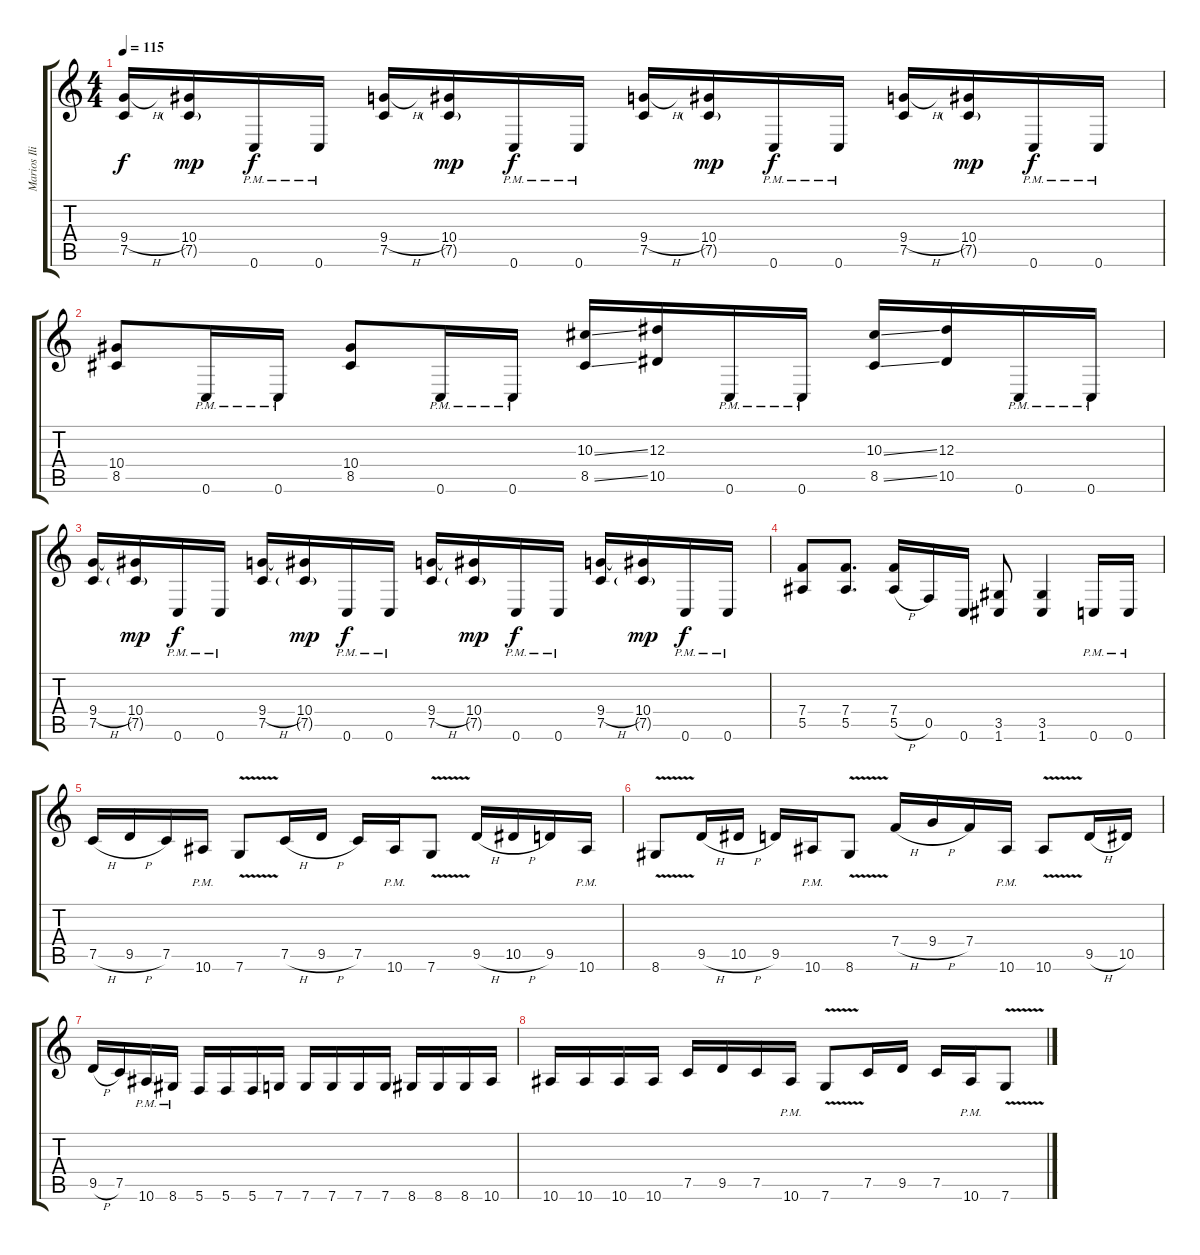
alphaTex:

\track ("Marios Iliopoulos (Guitar Since 2000)" "Marios Ili") {instrument distortionguitar}
\staff {score tabs}
\tuning (C4 G3 Eb3 Bb2 F2 C2) {hide}
\ts (4 4)
\tempo 115
\clef g2
\ks c
(9.4{h} 7.5).16{dy f} (10.4 7.5{g}).16{dy mp} 0.6{pm}.16{dy f} 0.6{pm}.16 (9.4{h} 7.5).16 (10.4 7.5{g}).16{dy mp} 0.6{pm}.16{dy f} 0.6{pm}.16 (9.4{h} 7.5).16 (10.4 7.5{g}).16{dy mp} 0.6{pm}.16{dy f} 0.6{pm}.16 (9.4{h} 7.5).16 (10.4 7.5{g}).16{dy mp} 0.6{pm}.16{dy f} 0.6{pm}.16 |
(10.4 8.5).8 0.6{pm}.16 0.6{pm}.16 (10.4 8.5).8 0.6{pm}.16 0.6{pm}.16 (10.3{ss} 8.5{ss}).16 (12.3 10.5).16 0.6{pm}.16 0.6{pm}.16 (10.3{ss} 8.5{ss}).16 (12.3 10.5).16 0.6{pm}.16 0.6{pm}.16 |
(9.4{h} 7.5).16 (10.4 7.5{g}).16{dy mp} 0.6{pm}.16{dy f} 0.6{pm}.16 (9.4{h} 7.5).16 (10.4 7.5{g}).16{dy mp} 0.6{pm}.16{dy f} 0.6{pm}.16 (9.4{h} 7.5).16 (10.4 7.5{g}).16{dy mp} 0.6{pm}.16{dy f} 0.6{pm}.16 (9.4{h} 7.5).16 (10.4 7.5{g}).16{dy mp} 0.6{pm}.16{dy f} 0.6{pm}.16 |
(7.4 5.5).8 (7.4 5.5).8{d} (7.4 5.5{h}).16 0.5.16 0.6.16 (3.5 1.6).8 (3.5 1.6).4 0.6{pm}.16 0.6{pm}.16 |
7.5{h}.16 9.5{h}.16 7.5.16 10.6{pm}.16 7.6{v}.8 7.5{h}.16 9.5{h}.16 7.5.16 10.6{pm}.16 7.6{v}.8 9.5{h}.16 10.5{h}.16 9.5.16 10.6{pm}.16 |
8.6{v}.8 9.5{h}.16 10.5{h}.16 9.5.16 10.6{pm}.16 8.6{v}.8 7.4{h}.16 9.4{h}.16 7.4.16 10.6{pm}.16 10.6{v}.8 9.5{h}.16 10.5.16 |
9.5{h}.16 7.5.16 10.6{pm}.16 8.6{pm}.16 5.6.16 5.6.16 5.6.16 7.6.16 7.6.16 7.6.16 7.6.16 7.6.16 8.6.16 8.6.16 8.6.16 10.6.16 |
10.6.16 10.6.16 10.6.16 10.6.16 7.5.16 9.5.16 7.5.16 10.6{pm}.16 7.6{v}.8 7.5.16 9.5.16 7.5.16 10.6{pm}.16 7.6{v}.8
